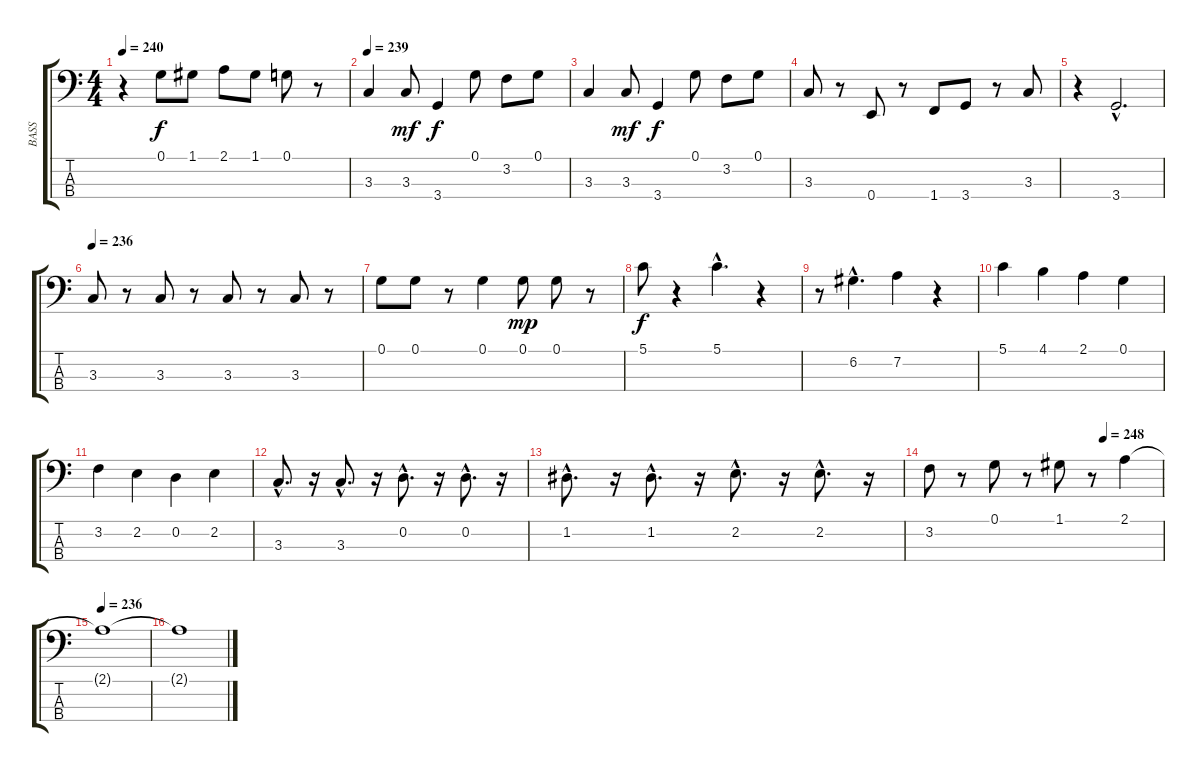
\track ("BASS" "BASS") {instrument electricbasspick}
\staff {score tabs}
\tuning (G2 D2 A1 E1) {hide}
\ts (4 4)
\tempo 240
\clef f4
\ks c
r.4{dy f} 0.1.8 1.1.8 2.1.8 1.1.8 0.1.8 r.8 |
\tempo 239
3.3.4 3.3.8{dy mf} 3.4.4{dy f} 0.1.8 3.2.8 0.1.8 |
3.3.4 3.3.8{dy mf} 3.4.4{dy f} 0.1.8 3.2.8 0.1.8 |
3.3.8 r.8 0.4.8 r.8 1.4.8 3.4.8 r.8 3.3.8 |
r.4 3.4{hac}.2{d} |
\tempo 236
3.3.8 r.8 3.3.8 r.8 3.3.8 r.8 3.3.8 r.8 |
0.1.8 0.1.8 r.8 0.1.4 0.1.8{dy mp} 0.1.8 r.8 |
5.1.8{dy f} r.4 5.1{hac}.4{d} r.4 |
r.8 6.2{hac}.4{d} 7.2.4 r.4 |
5.1.4 4.1.4 2.1.4 0.1.4 |
3.2.4 2.2.4 0.2.4 2.2.4 |
3.3{hac}.8{d} r.16 3.3{hac}.8{d} r.16 0.2{hac}.8{d} r.16 0.2{hac}.8{d} r.16 |
1.2{hac}.8{d} r.16 1.2{hac}.8{d} r.16 2.2{hac}.8{d} r.16 2.2{hac}.8{d} r.16 |
\tempo (248 0.75)
3.2.8 r.8 0.1.8 r.8 1.1.8 r.8 2.1.4 |
\tempo 236
2.1{t}.1 |
2.1{t}.1
